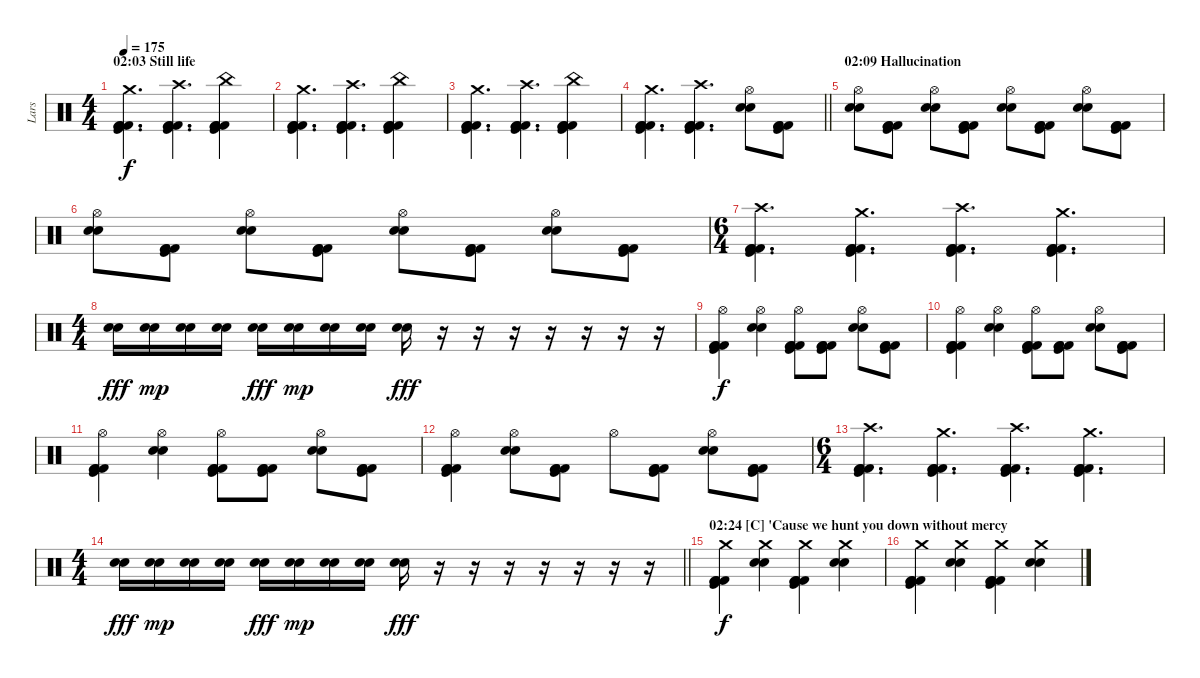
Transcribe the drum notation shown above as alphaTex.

\track ("Lars" "Lars") {instrument percussion}
\staff {score}
\articulation defaults
\ts (4 4)
\section ("" "02:03 Still life")
\tempo 175
\clef neutral
\ks c
("Crash medium (hit)" "Kick (hit) 2" "Kick (hit) 2" "Kick (hit)" "Kick (hit) 2").4{d dy f} ("Crash high (hit)" "Kick (hit) 2" "Kick (hit) 2" "Kick (hit)" "Kick (hit) 2").4{d} ("China (hit)" "Kick (hit) 2" "Kick (hit) 2" "Kick (hit)" "Kick (hit) 2").4 |
("Crash medium (hit)" "Kick (hit) 2" "Kick (hit) 2" "Kick (hit)" "Kick (hit) 2").4{d} ("Crash high (hit)" "Kick (hit) 2" "Kick (hit) 2" "Kick (hit)" "Kick (hit) 2").4{d} ("China (hit)" "Kick (hit) 2" "Kick (hit) 2" "Kick (hit)" "Kick (hit) 2").4 |
("Crash medium (hit)" "Kick (hit) 2" "Kick (hit) 2" "Kick (hit)" "Kick (hit) 2").4{d} ("Crash high (hit)" "Kick (hit) 2" "Kick (hit) 2" "Kick (hit)" "Kick (hit) 2").4{d} ("China (hit)" "Kick (hit) 2" "Kick (hit) 2" "Kick (hit)" "Kick (hit) 2").4 |
\barLineRight lightlight
("Crash medium (hit)" "Kick (hit) 2" "Kick (hit) 2" "Kick (hit)" "Kick (hit) 2").4{d} ("Crash high (hit)" "Kick (hit) 2" "Kick (hit) 2" "Kick (hit)" "Kick (hit) 2").4{d} ("Hi-Hat (open)" "Electric Snare (hit)" "Snare (hit) 2").8 ("Kick (hit) 2" "Kick (hit) 2" "Kick (hit)" "Kick (hit) 2").8 |
\section ("" "02:09 Hallucination")
("Hi-Hat (open)" "Electric Snare (hit)" "Snare (hit) 2").8 ("Kick (hit) 2" "Kick (hit) 2" "Kick (hit)" "Kick (hit) 2").8 ("Hi-Hat (open)" "Electric Snare (hit)" "Snare (hit) 2").8 ("Kick (hit) 2" "Kick (hit) 2" "Kick (hit)" "Kick (hit) 2").8 ("Hi-Hat (open)" "Electric Snare (hit)" "Snare (hit) 2").8 ("Kick (hit) 2" "Kick (hit) 2" "Kick (hit)" "Kick (hit) 2").8 ("Hi-Hat (open)" "Electric Snare (hit)" "Snare (hit) 2").8 ("Kick (hit) 2" "Kick (hit) 2" "Kick (hit)" "Kick (hit) 2").8 |
("Hi-Hat (open)" "Electric Snare (hit)" "Snare (hit) 2").8 ("Kick (hit) 2" "Kick (hit) 2" "Kick (hit)" "Kick (hit) 2").8 ("Hi-Hat (open)" "Electric Snare (hit)" "Snare (hit) 2").8 ("Kick (hit) 2" "Kick (hit) 2" "Kick (hit)" "Kick (hit) 2").8 ("Hi-Hat (open)" "Electric Snare (hit)" "Snare (hit) 2").8 ("Kick (hit) 2" "Kick (hit) 2" "Kick (hit)" "Kick (hit) 2").8 ("Hi-Hat (open)" "Electric Snare (hit)" "Snare (hit) 2").8 ("Kick (hit) 2" "Kick (hit) 2" "Kick (hit)" "Kick (hit) 2").8 |
\ts (6 4)
("Crash high (hit)" "Kick (hit) 2" "Kick (hit) 2" "Kick (hit)" "Kick (hit) 2").4{d} ("Crash medium (hit)" "Kick (hit) 2" "Kick (hit) 2" "Kick (hit)" "Kick (hit) 2").4{d} ("Crash high (hit)" "Kick (hit) 2" "Kick (hit) 2" "Kick (hit)" "Kick (hit) 2").4{d} ("Crash medium (hit)" "Kick (hit) 2" "Kick (hit) 2" "Kick (hit)" "Kick (hit) 2").4{d} |
\ts (4 4)
("Electric Snare (hit)" "Snare (hit) 2").16{dy fff} ("Electric Snare (hit)" "Snare (hit) 2").16{dy mp} ("Electric Snare (hit)" "Snare (hit) 2").16 ("Electric Snare (hit)" "Snare (hit) 2").16 ("Electric Snare (hit)" "Snare (hit) 2").16{dy fff} ("Electric Snare (hit)" "Snare (hit) 2").16{dy mp} ("Electric Snare (hit)" "Snare (hit) 2").16 ("Electric Snare (hit)" "Snare (hit) 2").16 ("Electric Snare (hit)" "Snare (hit) 2").16{dy fff} r.16 r.16 r.16 r.16 r.16 r.16 r.16 |
("Hi-Hat (open)" "Kick (hit) 2" "Kick (hit) 2" "Kick (hit)" "Kick (hit) 2").4{dy f} ("Hi-Hat (open)" "Electric Snare (hit)" "Snare (hit) 2").4 ("Hi-Hat (open)" "Kick (hit) 2" "Kick (hit) 2" "Kick (hit)" "Kick (hit) 2").8 ("Kick (hit) 2" "Kick (hit) 2" "Kick (hit)" "Kick (hit) 2").8 ("Hi-Hat (open)" "Electric Snare (hit)" "Snare (hit) 2").8 ("Kick (hit) 2" "Kick (hit) 2" "Kick (hit)" "Kick (hit) 2").8 |
("Hi-Hat (open)" "Kick (hit) 2" "Kick (hit) 2" "Kick (hit)" "Kick (hit) 2").4 ("Hi-Hat (open)" "Electric Snare (hit)" "Snare (hit) 2").4 ("Hi-Hat (open)" "Kick (hit) 2" "Kick (hit) 2" "Kick (hit)" "Kick (hit) 2").8 ("Kick (hit) 2" "Kick (hit) 2" "Kick (hit)" "Kick (hit) 2").8 ("Hi-Hat (open)" "Electric Snare (hit)" "Snare (hit) 2").8 ("Kick (hit) 2" "Kick (hit) 2" "Kick (hit)" "Kick (hit) 2").8 |
("Hi-Hat (open)" "Kick (hit) 2" "Kick (hit) 2" "Kick (hit)" "Kick (hit) 2").4 ("Hi-Hat (open)" "Electric Snare (hit)" "Snare (hit) 2").4 ("Hi-Hat (open)" "Kick (hit) 2" "Kick (hit) 2" "Kick (hit)" "Kick (hit) 2").8 ("Kick (hit) 2" "Kick (hit) 2" "Kick (hit)" "Kick (hit) 2").8 ("Hi-Hat (open)" "Electric Snare (hit)" "Snare (hit) 2").8 ("Kick (hit) 2" "Kick (hit) 2" "Kick (hit)" "Kick (hit) 2").8 |
("Hi-Hat (open)" "Kick (hit) 2" "Kick (hit) 2" "Kick (hit)" "Kick (hit) 2").4 ("Hi-Hat (open)" "Electric Snare (hit)" "Snare (hit) 2").8 ("Kick (hit) 2" "Kick (hit) 2" "Kick (hit)" "Kick (hit) 2").8 "Hi-Hat (open)".8 ("Kick (hit) 2" "Kick (hit) 2" "Kick (hit)" "Kick (hit) 2").8 ("Hi-Hat (open)" "Electric Snare (hit)" "Snare (hit) 2").8 ("Kick (hit) 2" "Kick (hit) 2" "Kick (hit)" "Kick (hit) 2").8 |
\ts (6 4)
("Crash high (hit)" "Kick (hit) 2" "Kick (hit) 2" "Kick (hit)" "Kick (hit) 2").4{d} ("Crash medium (hit)" "Kick (hit) 2" "Kick (hit) 2" "Kick (hit)" "Kick (hit) 2").4{d} ("Crash high (hit)" "Kick (hit) 2" "Kick (hit) 2" "Kick (hit)" "Kick (hit) 2").4{d} ("Crash medium (hit)" "Kick (hit) 2" "Kick (hit) 2" "Kick (hit)" "Kick (hit) 2").4{d} |
\ts (4 4)
\barLineRight lightlight
("Electric Snare (hit)" "Snare (hit) 2").16{dy fff} ("Electric Snare (hit)" "Snare (hit) 2").16{dy mp} ("Electric Snare (hit)" "Snare (hit) 2").16 ("Electric Snare (hit)" "Snare (hit) 2").16 ("Electric Snare (hit)" "Snare (hit) 2").16{dy fff} ("Electric Snare (hit)" "Snare (hit) 2").16{dy mp} ("Electric Snare (hit)" "Snare (hit) 2").16 ("Electric Snare (hit)" "Snare (hit) 2").16 ("Electric Snare (hit)" "Snare (hit) 2").16{dy fff} r.16 r.16 r.16 r.16 r.16 r.16 r.16 |
\section ("" "02:24 [C] 'Cause we hunt you down without mercy")
("Crash medium (hit)" "Kick (hit) 2" "Kick (hit) 2" "Kick (hit)" "Kick (hit) 2").4{dy f} ("Crash medium (hit)" "Electric Snare (hit)" "Snare (hit) 2").4 ("Crash medium (hit)" "Kick (hit) 2" "Kick (hit) 2" "Kick (hit)" "Kick (hit) 2").4 ("Crash medium (hit)" "Electric Snare (hit)" "Snare (hit) 2").4 |
("Crash medium (hit)" "Kick (hit) 2" "Kick (hit) 2" "Kick (hit)" "Kick (hit) 2").4 ("Crash medium (hit)" "Electric Snare (hit)" "Snare (hit) 2").4 ("Crash medium (hit)" "Kick (hit) 2" "Kick (hit) 2" "Kick (hit)" "Kick (hit) 2").4 ("Crash medium (hit)" "Electric Snare (hit)" "Snare (hit) 2").4
